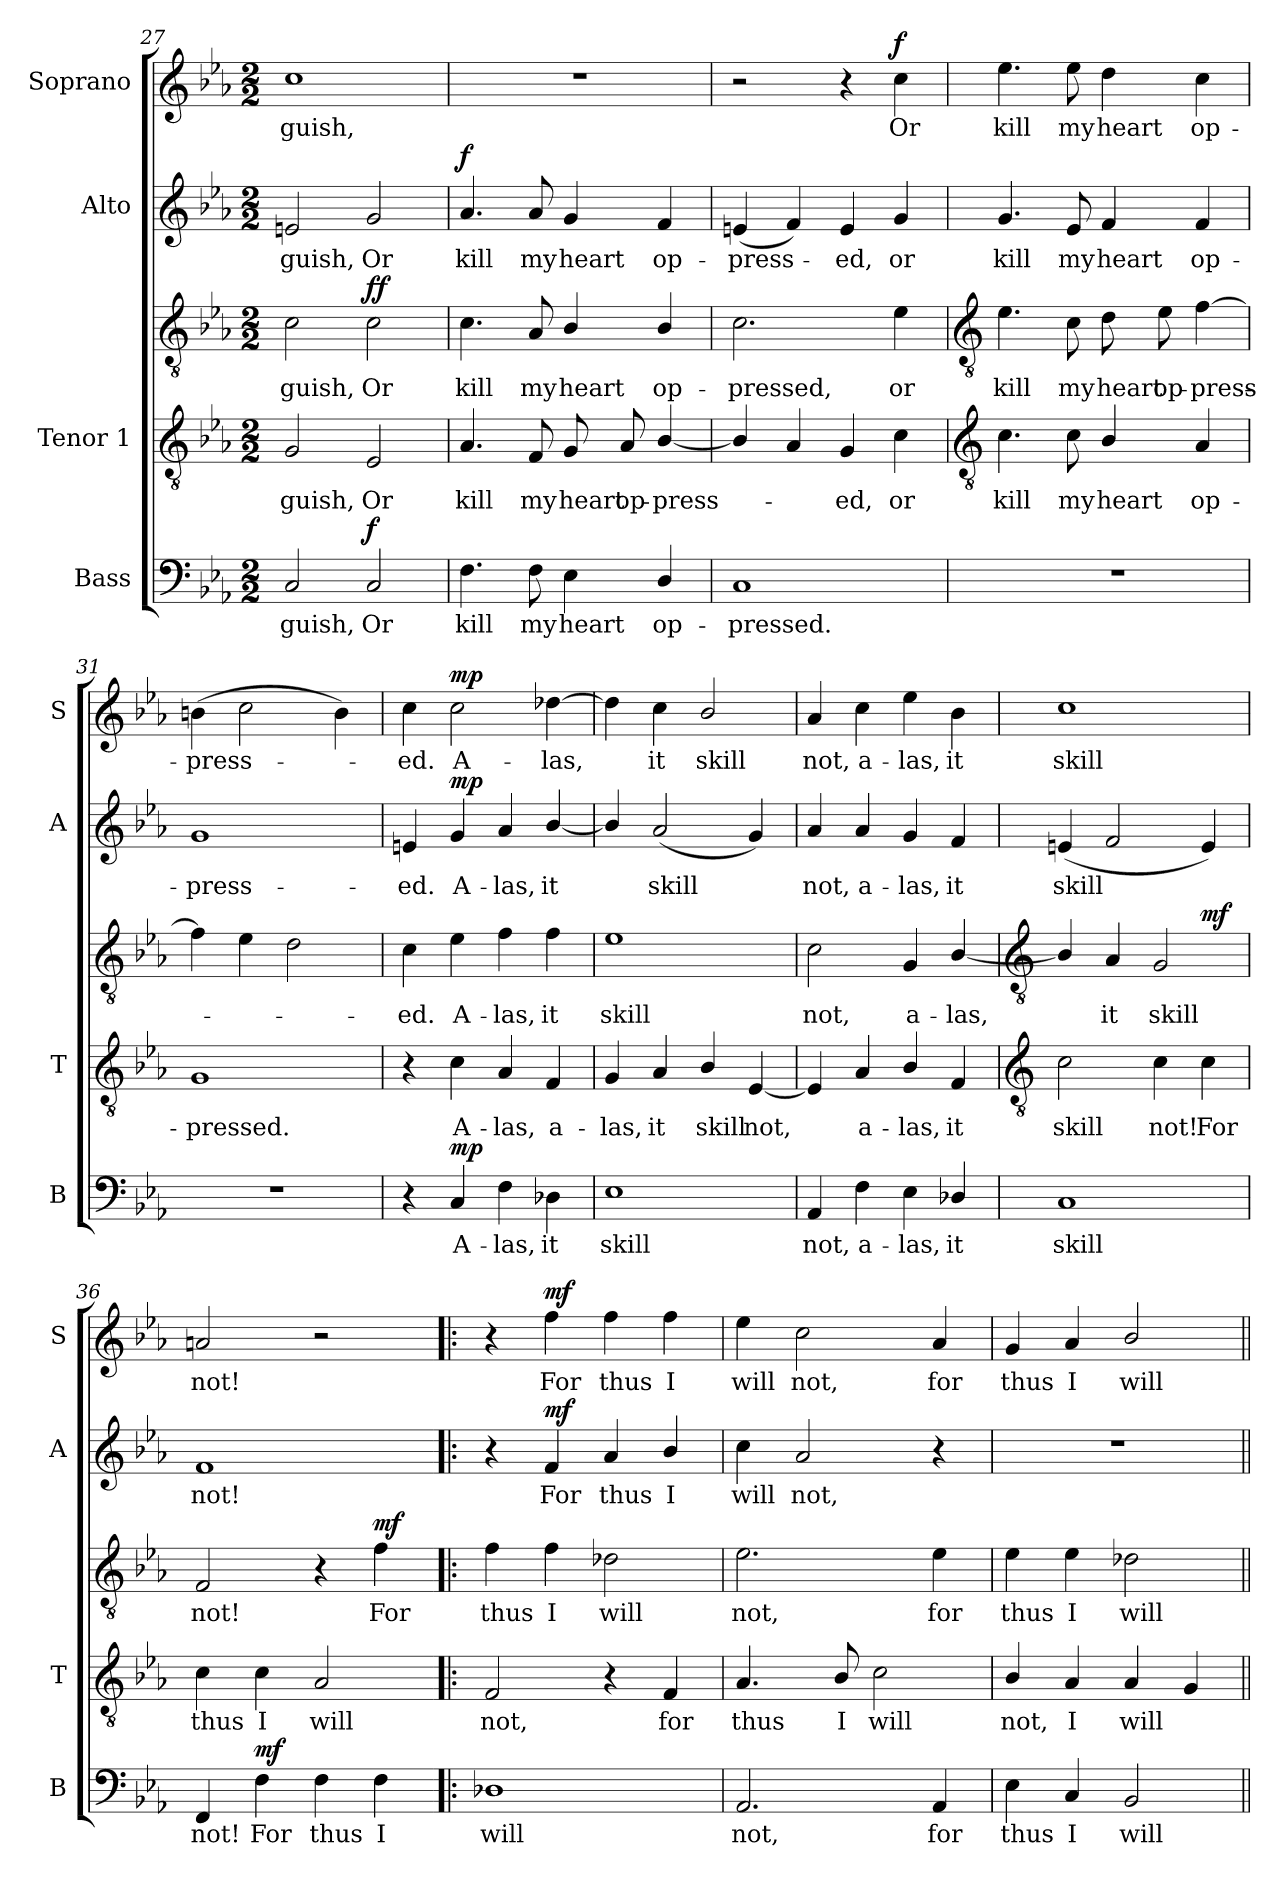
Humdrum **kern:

**kern	**text	**dynam	**kern	**text	**kern	**text	**dynam	**kern	**text	**dynam	**kern	**text	**dynam
*part4	*part4	*part4	*part3	*part3	*part3	*part3	*part3	*part2	*part2	*part2	*part1	*part1	*part1
*staff5	*staff5	*staff5	*staff4	*staff4	*staff3	*staff3	*staff3/4	*staff2	*staff2	*staff2	*staff1	*staff1	*staff1
*I"Bass	*	*	*I"Tenor 1	*	*	*	*	*I"Alto	*	*	*I"Soprano	*	*
*I'B	*	*	*I'T	*	*	*	*	*I'A	*	*	*I'S	*	*
*clefF4	*	*	*clefGv2	*	*clefGv2	*	*	*clefG2	*	*	*clefG2	*	*
*k[b-e-a-]	*	*	*k[b-e-a-]	*	*k[b-e-a-]	*	*	*k[b-e-a-]	*	*	*k[b-e-a-]	*	*
*E-:	*	*	*E-:	*	*E-:	*	*	*E-:	*	*	*E-:	*	*
*M2/2	*	*	*M2/2	*	*M2/2	*	*	*M2/2	*	*	*M2/2	*	*
=27	=27	=27	=27	=27	=27	=27	=27	=27	=27	=27	=27	=27	=27
!	!LO:LY:b	!	!	!LO:LY:b	!	!LO:LY:b	!	!	!LO:LY:b	!	!	!LO:LY:b	!
2C	-guish,	.	2G	guish,	2c	-guish,	.	2en	guish,	.	1cc	guish,	.
!	!LO:LY:b	!LO:DY:b	!	!LO:LY:b	!	!LO:LY:b	!LO:DY:b=2	!	!LO:LY:b	!	!	!	!
!	!	!	!	!	!	!	!LO:DY:n=1:b	!	!	!	!	!	!
2C	Or	f	2E-	Or	2c	Or	f f	2g	Or	.	.	.	.
=28	=28	=28	=28	=28	=28	=28	=28	=28	=28	=28	=28	=28	=28
!	!LO:LY:b	!	!	!LO:LY:b	!	!LO:LY:b	!	!	!LO:LY:b	!LO:DY:b	!	!	!
4.F	kill	.	4.A-	-kill	4.c	kill	.	4.a-	kill	f	1r	.	.
!	!LO:LY:b	!	!	!LO:LY:b	!	!LO:LY:b	!	!	!LO:LY:b	!	!	!	!
8F	my	.	8F	my	8A-	my	.	8a-	my	.	.	.	.
!	!LO:LY:b	!	!	!LO:LY:b	!	!LO:LY:b	!	!	!LO:LY:b	!	!	!	!
4E-	heart	.	8G	heart	4B-/	heart	.	4g	heart	.	.	.	.
!	!	!	!	!LO:LY:b	!	!	!	!	!	!	!	!	!
.	.	.	8A-	op-	.	.	.	.	.	.	.	.	.
!	!LO:LY:b	!	!	!LO:LY:b	!	!LO:LY:b	!	!	!LO:LY:b	!	!	!	!
4D/	op-	.	[4B-/	-press-	4B-/	op-	.	4f	op-	.	.	.	.
=29	=29	=29	=29	=29	=29	=29	=29	=29	=29	=29	=29	=29	=29
!	!LO:LY:b	!	!	!	!	!LO:LY:b	!	!	!LO:LY:b	!	!	!	!
1C	-pressed.	.	4B-/]	.	2.c	pressed,	.	(<4en	-press-	.	2r	.	.
.	.	.	4A-	.	.	.	.	4f)	.	.	.	.	.
!	!	!	!	!LO:LY:b	!	!	!	!	!LO:LY:b	!	!	!	!
.	.	.	4G	ed,	.	.	.	4e	ed,	.	4r	.	.
!	!	!	!	!LO:LY:b	!	!LO:LY:b	!	!	!LO:LY:b	!	!	!LO:LY:b	!LO:DY:b
.	.	.	4c	or	4e-	or	.	4g	or	.	4cc	Or	f
!!LO:LB:g=z
=30	=30	=30	=30	=30	=30	=30	=30	=30	=30	=30	=30	=30	=30
*	*	*	*clefGv2	*	*clefGv2	*	*	*	*	*	*	*	*
!	!	!	!	!LO:LY:b	!	!LO:LY:b	!	!	!LO:LY:b	!	!	!LO:LY:b	!
1r	.	.	4.c	kill	4.e-	kill	.	4.g	kill	.	4.ee-	kill	.
!	!	!	!	!LO:LY:b	!	!LO:LY:b	!	!	!LO:LY:b	!	!	!LO:LY:b	!
.	.	.	8c	my	8c	my	.	8e-	my	.	8ee-	my	.
!	!	!	!	!LO:LY:b	!	!LO:LY:b	!	!	!LO:LY:b	!	!	!LO:LY:b	!
.	.	.	4B-/	heart	8d	heart	.	4f	heart	.	4dd	heart	.
!	!	!	!	!	!	!LO:LY:b	!	!	!	!	!	!	!
.	.	.	.	.	8e-	op-	.	.	.	.	.	.	.
!	!	!	!	!LO:LY:b	!	!LO:LY:b	!	!	!LO:LY:b	!	!	!LO:LY:b	!
.	.	.	4A-	op-	[4f	-press-	.	4f	op-	.	4cc	op-	.
=31	=31	=31	=31	=31	=31	=31	=31	=31	=31	=31	=31	=31	=31
!	!	!	!	!LO:LY:b	!	!	!	!	!LO:LY:b	!	!	!LO:LY:b	!
1r	.	.	1G	-pressed.	4f]	.	.	1g	-press-	.	(>4bn	-press-	.
.	.	.	.	.	4e-	.	.	.	.	.	2cc	.	.
.	.	.	.	.	2d	.	.	.	.	.	.	.	.
.	.	.	.	.	.	.	.	.	.	.	4b)	.	.
=32	=32	=32	=32	=32	=32	=32	=32	=32	=32	=32	=32	=32	=32
!	!	!	!	!	!	!LO:LY:b	!	!	!LO:LY:b	!	!	!LO:LY:b	!
4r	.	.	4r	.	4c	ed.	.	4en	-ed.	.	4cc	ed.	.
!	!LO:LY:b	!LO:DY:b	!	!LO:LY:b	!	!LO:LY:b	!LO:DY:b=2	!	!LO:LY:b	!	!	!LO:LY:b	!
!	!	!	!	!	!	!	!LO:DY:n=1:b	!	!	!LO:DY:b	!	!	!LO:DY:b
4C	A-	mp	4c	A-	4e-	A-	mp mp	4g	A-	mp	2cc	A-	mp
!	!LO:LY:b	!	!	!LO:LY:b	!	!LO:LY:b	!	!	!LO:LY:b	!	!	!	!
4F	-las,	.	4A-	-las,	4f	-las,	.	4a-	-las,	.	.	.	.
!	!LO:LY:b	!	!	!LO:LY:b	!	!LO:LY:b	!	!	!LO:LY:b	!	!	!LO:LY:b	!
4D-X	it	.	4F	a-	4f	it	.	[4b-/	it	.	[4dd-X	-las,	.
=33	=33	=33	=33	=33	=33	=33	=33	=33	=33	=33	=33	=33	=33
!	!LO:LY:b	!	!	!LO:LY:b	!	!LO:LY:b	!	!	!	!	!	!	!
1E-	skill	.	4G	las,	1e-	-skill	.	4b-/]	.	.	4dd-]	.	.
!	!	!	!	!LO:LY:b	!	!	!	!	!LO:LY:b	!	!	!LO:LY:b	!
.	.	.	4A-	it	.	.	.	(<2a-	skill	.	4cc	it	.
!	!	!	!	!LO:LY:b	!	!	!	!	!	!	!	!LO:LY:b	!
.	.	.	4B-/	skill	.	.	.	.	.	.	2b-/	skill	.
!	!	!	!	!LO:LY:b	!	!	!	!	!	!	!	!	!
.	.	.	[4E-	not,	.	.	.	4g)	.	.	.	.	.
=34	=34	=34	=34	=34	=34	=34	=34	=34	=34	=34	=34	=34	=34
!	!LO:LY:b	!	!	!	!	!LO:LY:b	!	!	!LO:LY:b	!	!	!LO:LY:b	!
4AA-	not,	.	4E-]	.	2c	not,	.	4a-	not,	.	4a-	not,	.
!	!LO:LY:b	!	!	!LO:LY:b	!	!	!	!	!LO:LY:b	!	!	!LO:LY:b	!
4F	a-	.	4A-	a-	.	.	.	4a-	a-	.	4cc	a-	.
!	!LO:LY:b	!	!	!LO:LY:b	!	!LO:LY:b	!	!	!LO:LY:b	!	!	!LO:LY:b	!
4E-	-las,	.	4B-/	-las,	4G	a-	.	4g	-las,	.	4ee-	-las,	.
!	!LO:LY:b	!	!	!LO:LY:b	!	!LO:LY:b	!	!	!LO:LY:b	!	!	!LO:LY:b	!
4D-X/	it	.	4F	it	[4B-/	-las,	.	4f	it	.	4b-	it	.
!!LO:LB:g=z
=35	=35	=35	=35	=35	=35	=35	=35	=35	=35	=35	=35	=35	=35
*	*	*	*clefGv2	*	*clefGv2	*	*	*	*	*	*	*	*
!	!LO:LY:b	!	!	!LO:LY:b	!	!	!	!	!LO:LY:b	!	!	!LO:LY:b	!
1C	skill	.	2c	skill	4B-/]	.	.	(<4en	skill	.	1cc	skill	.
!	!	!	!	!	!	!LO:LY:b	!	!	!	!	!	!	!
.	.	.	.	.	4A-	it	.	2f	.	.	.	.	.
!	!	!	!	!LO:LY:b	!	!LO:LY:b	!	!	!	!	!	!	!
.	.	.	4c	not!	2G	skill	.	.	.	.	.	.	.
!	!	!	!	!LO:LY:b	!	!	!LO:DY:b=2	!	!	!	!	!	!
.	.	.	4c	For	.	.	mf	4e)	.	.	.	.	.
=36	=36	=36	=36	=36	=36	=36	=36	=36	=36	=36	=36	=36	=36
!	!LO:LY:b	!	!	!LO:LY:b	!	!LO:LY:b	!	!	!LO:LY:b	!	!	!LO:LY:b	!
4FF	not!	.	4c	thus	2F	not!	.	1f	not!	.	2an	not!	.
!	!LO:LY:b	!LO:DY:b	!	!LO:LY:b	!	!	!	!	!	!	!	!	!
4F	For	mf	4c	I	.	.	.	.	.	.	.	.	.
!	!LO:LY:b	!	!	!LO:LY:b	!	!	!	!	!	!	!	!	!
4F	thus	.	2A-	will	4r	.	.	.	.	.	2r	.	.
!	!LO:LY:b	!	!	!	!	!LO:LY:b	!LO:DY:b	!	!	!	!	!	!
4F	I	.	.	.	4f	For	mf	.	.	.	.	.	.
=37!|:	=37!|:	=37!|:	=37!|:	=37!|:	=37!|:	=37!|:	=37!|:	=37!|:	=37!|:	=37!|:	=37!|:	=37!|:	=37!|:
!	!LO:LY:b	!	!	!LO:LY:b	!	!LO:LY:b	!	!	!	!	!	!	!
1D-X	will	.	2F	not,	4f	thus	.	4r	.	.	4r	.	.
!	!	!	!	!	!	!LO:LY:b	!	!	!LO:LY:b	!LO:DY:b	!	!LO:LY:b	!LO:DY:b
.	.	.	.	.	4f	I	.	4f	For	mf	4ff	For	mf
!	!	!	!	!	!	!LO:LY:b	!	!	!LO:LY:b	!	!	!LO:LY:b	!
.	.	.	4r	.	2d-X	will	.	4a-	thus	.	4ff	thus	.
!	!	!	!	!LO:LY:b	!	!	!	!	!LO:LY:b	!	!	!LO:LY:b	!
.	.	.	4F	for	.	.	.	4b-/	I	.	4ff	I	.
=38	=38	=38	=38	=38	=38	=38	=38	=38	=38	=38	=38	=38	=38
!	!LO:LY:b	!	!	!LO:LY:b	!	!LO:LY:b	!	!	!LO:LY:b	!	!	!LO:LY:b	!
2.AA-	not,	.	4.A-	thus	2.e-	not,	.	4cc	will	.	4ee-	will	.
!	!	!	!	!	!	!	!	!	!LO:LY:b	!	!	!LO:LY:b	!
.	.	.	.	.	.	.	.	2a-	not,	.	2cc	not,	.
!	!	!	!	!LO:LY:b	!	!	!	!	!	!	!	!	!
.	.	.	8B-/	I	.	.	.	.	.	.	.	.	.
!	!	!	!	!LO:LY:b	!	!	!	!	!	!	!	!	!
.	.	.	2c	will	.	.	.	.	.	.	.	.	.
!	!LO:LY:b	!	!	!	!	!LO:LY:b	!	!	!	!	!	!LO:LY:b	!
4AA-	for	.	.	.	4e-	for	.	4r	.	.	4a-	for	.
=39	=39	=39	=39	=39	=39	=39	=39	=39	=39	=39	=39	=39	=39
!	!LO:LY:b	!	!	!LO:LY:b	!	!LO:LY:b	!	!	!	!	!	!LO:LY:b	!
4E-	thus	.	4B-/	not,	4e-	thus	.	1r	.	.	4g	thus	.
!	!LO:LY:b	!	!	!LO:LY:b	!	!LO:LY:b	!	!	!	!	!	!LO:LY:b	!
4C	I	.	4A-	I	4e-	I	.	.	.	.	4a-	I	.
!	!LO:LY:b	!	!	!LO:LY:b	!	!LO:LY:b	!	!	!	!	!	!LO:LY:b	!
2BB-	will	.	4A-	will	2d-X	will	.	.	.	.	2b-/	will	.
.	.	.	4G	.	.	.	.	.	.	.	.	.	.
=||	=||	=||	=||	=||	=||	=||	=||	=||	=||	=||	=||	=||	=||
*-	*-	*-	*-	*-	*-	*-	*-	*-	*-	*-	*-	*-	*-
